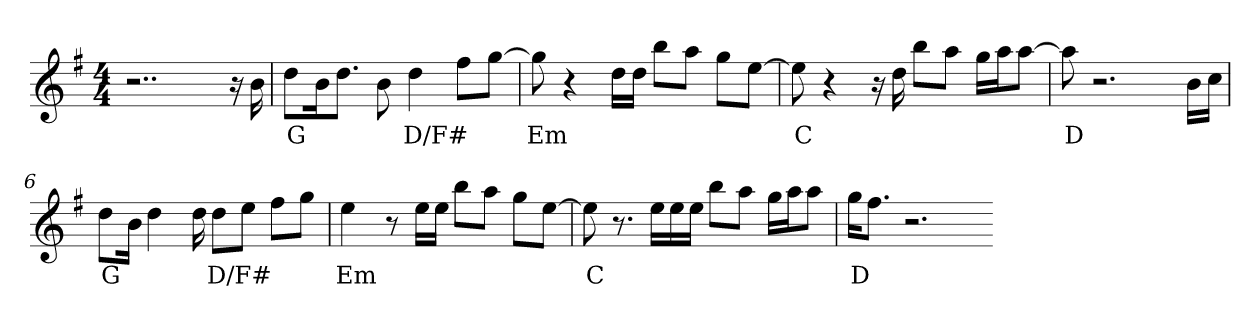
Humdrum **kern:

**kern	**text
*part1	*part1
*staff1	*staff1
*clefG2	*
*k[f#]	*
*M4/4	*
=1	=1
2..r	.
16r	.
16b	.
=2	=2
8dd\L	G
16b\K	.
8.dd\J	.
8b	.
4dd	D/F#
8ff#\L	.
[8gg\J	.
=3	=3
8gg]	Em
4r	.
16dd\LL	.
16dd\JJ	.
8bb\L	.
8aa\J	.
8gg\L	.
[8ee\J	.
=4	=4
8ee]	C
4r	.
16r	.
16dd	.
8bb\L	.
8aa\J	.
16gg\LL	.
16aa\J	.
[8aa\J	.
=5	=5
8aa]	D
2.r	.
16b\LL	.
16cc\JJ	.
=6	=6
8dd\L	G
16b\Jk	.
4dd	.
16dd	.
8dd\L	D/F#
8ee\J	.
8ff#\L	.
8gg\J	.
=7	=7
4ee	Em
8r	.
16ee\LL	.
16ee\JJ	.
8bb\L	.
8aa\J	.
8gg\L	.
[8ee\J	.
=8	=8
8ee]	C
8.r	.
16ee\LL	.
16ee\	.
16ee\JJ	.
8bb\L	.
8aa\J	.
16gg\LL	.
16aa\J	.
8aa\J	.
=9	=9
16gg\KL	D
8.ff#\J	.
2.r	.
=-	=-
*-	*-
